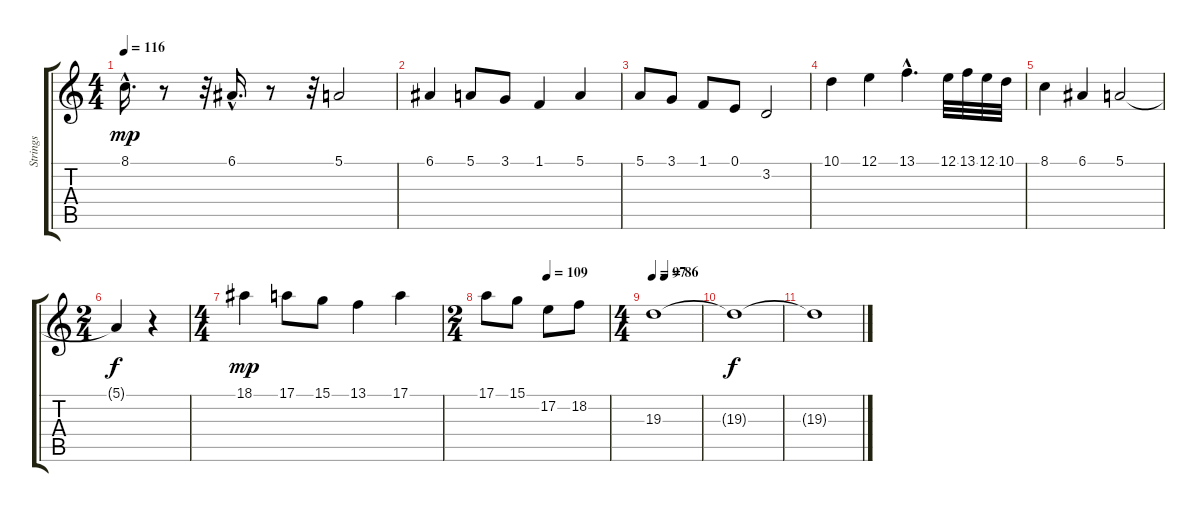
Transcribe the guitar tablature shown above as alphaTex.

\track ("Strings" "Strings") {instrument recorder}
\staff {score tabs}
\tuning (E4 B3 G3 D3 A2 E2) {hide}
\ts (4 4)
\tempo 116
\clef g2
\ks c
8.1{hac}.16{d dy mp} r.8 r.32 6.1{hac}.16{d} r.8 r.32 5.1.2 |
6.1.4 5.1.8 3.1.8 1.1.4 5.1.4 |
5.1.8 3.1.8 1.1.8 0.1.8 3.2.2 |
10.1.4 12.1.4 13.1{hac}.4{d} 12.1.32 13.1.32 12.1.32 10.1.32 |
8.1.4 6.1.4 5.1.2 |
\ts (2 4)
5.1{t}.4{dy f} r.4 |
\ts (4 4)
18.1.4{dy mp} 17.1.8 15.1.8 13.1.4 17.1.4 |
\ts (2 4)
\tempo (109 0.5)
17.1.8 15.1.8 17.2.8 18.2.8 |
\ts (4 4)
\tempo 97
\tempo (86 0.25)
19.3.1 |
19.3{t}.1{dy f} |
19.3{t}.1
